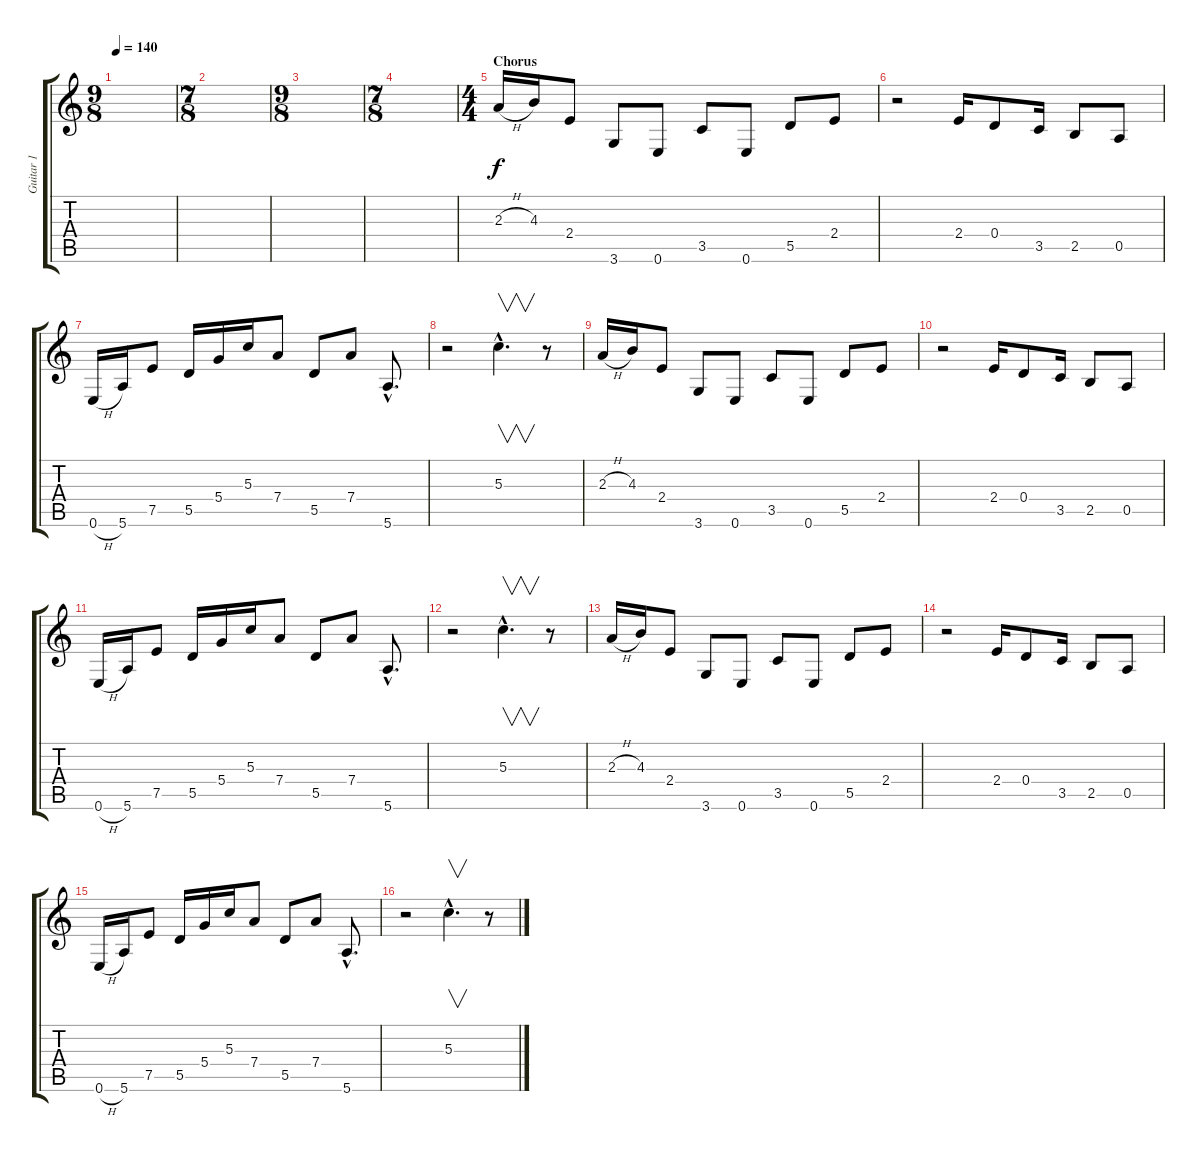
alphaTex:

\track ("Guitar 1" "Guitar 1") {instrument distortionguitar}
\staff {score tabs}
\tuning (E4 B3 G3 D3 A2 E2) {hide}
\ts (9 8)
\tempo 140
\clef g2
\ks c
|
\ts (7 8)
|
\ts (9 8)
|
\ts (7 8)
|
\ts (4 4)
\section ("" "Chorus")
2.3{h}.16 4.3.16 2.4.8 3.6.8 0.6.8 3.5.8 0.6.8 5.5.8 2.4.8 |
r.2 2.4.16 0.4.8 3.5.16 2.5.8 0.5.8 |
0.6{h}.16 5.6.16 7.5.8 5.5.16 5.4.16 5.3.16 7.4.8 5.5.8 7.4.8 5.6{hac}.8{d} |
r.2 5.3{hac}.4{v d} r.8 |
2.3{h}.16 4.3.16 2.4.8 3.6.8 0.6.8 3.5.8 0.6.8 5.5.8 2.4.8 |
r.2 2.4.16 0.4.8 3.5.16 2.5.8 0.5.8 |
0.6{h}.16 5.6.16 7.5.8 5.5.16 5.4.16 5.3.16 7.4.8 5.5.8 7.4.8 5.6{hac}.8{d} |
r.2 5.3{hac}.4{v d} r.8 |
2.3{h}.16 4.3.16 2.4.8 3.6.8 0.6.8 3.5.8 0.6.8 5.5.8 2.4.8 |
r.2 2.4.16 0.4.8 3.5.16 2.5.8 0.5.8 |
0.6{h}.16 5.6.16 7.5.8 5.5.16 5.4.16 5.3.16 7.4.8 5.5.8 7.4.8 5.6{hac}.8{d} |
r.2 5.3{hac}.4{v d} r.8
